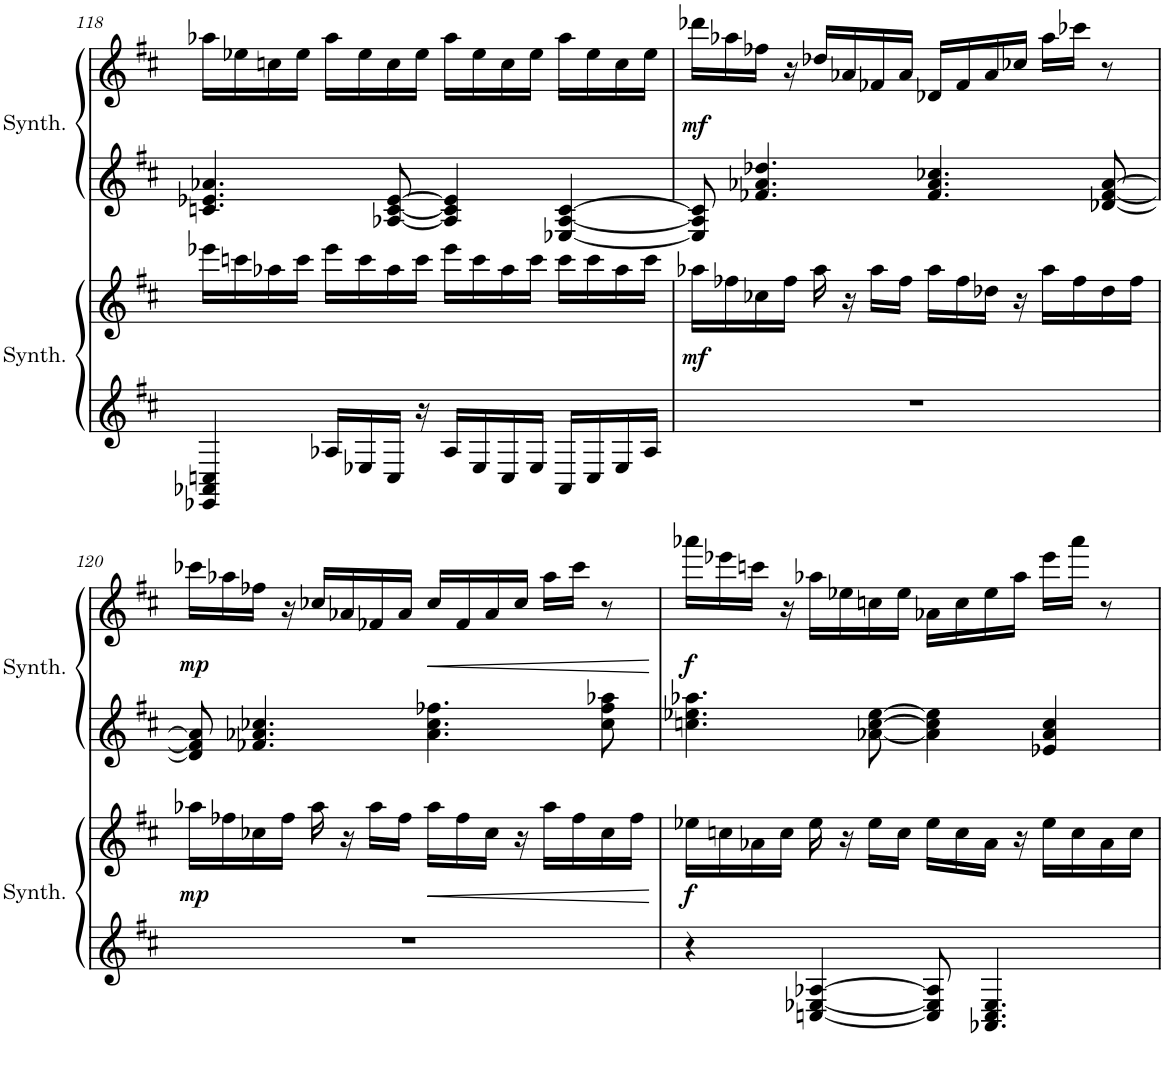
**kern	**kern	**dynam	**kern	**kern	**dynam
*part2	*part2	*part2	*part1	*part1	*part1
*staff4	*staff3	*staff3/4	*staff2	*staff1	*staff1/2
*I"Square Synthesizer	*	*	*I"Square Synthesizer	*	*
*I'Synth.	*	*	*I'Synth.	*	*
!!LO:PB:g=z
*clefG2	*clefG2	*	*clefG2	*clefG2	*
*k[f#c#]	*k[f#c#]	*	*k[f#c#]	*k[f#c#]	*
*M4/4	*M4/4	*	*M4/4	*M4/4	*
=118	=118	=118	=118	=118	=118
4EE-X/ 4AA-X/ 4Cn/	16eee-X\LL	.	4.cn/ 4.e-X/ 4.a-X/	16aa-X\LL	.
.	16cccn\	.	.	16ee-X\	.
.	16aa-X\	.	.	16ccn\	.
.	16ccc\JJ	.	.	16ee-\JJ	.
16A-X/LL	16eee-\LL	.	.	16aa-\LL	.
16E-X/	16ccc\	.	.	16ee-\	.
16C/JJ	16aa-\	.	[8A-X/ [8c/ [8e-/	16cc\	.
16r	16ccc\JJ	.	.	16ee-\JJ	.
16A-/LL	16eee-\LL	.	4A-/] 4c/] 4e-/]	16aa-\LL	.
16E-/	16ccc\	.	.	16ee-\	.
16C/	16aa-\	.	.	16cc\	.
16E-/JJ	16ccc\JJ	.	.	16ee-\JJ	.
16AA-/LL	16ccc\LL	.	[4E-X/ [4A-/ [4c/	16aa-\LL	.
16C/	16ccc\	.	.	16ee-\	.
16E-/	16aa-\	.	.	16cc\	.
16A-/JJ	16ccc\JJ	.	.	16ee-\JJ	.
=119	=119	=119	=119	=119	=119
!	!	!LO:DY:b	!	!	!LO:DY:b
1r	16aa-X\LL	mf	8E-/] 8A-/] 8c/]	16ddd-X\LL	mf
.	16ff-X\	.	.	16aa-X\	.
.	16cc-X\	.	4.f-X/ 4.a-X/ 4.dd-X/	16ff-X\JJ	.
.	16ff-\JJ	.	.	16r	.
.	16aa-\	.	.	16dd-X/LL	.
.	16r	.	.	16a-X/	.
.	16aa-\LL	.	.	16f-X/	.
.	16ff-\JJ	.	.	16a-/JJ	.
.	16aa-\LL	.	4.f-/ 4.a-/ 4.cc-X/	16d-X/LL	.
.	16ff-\	.	.	16f-/	.
.	16dd-X\JJ	.	.	16a-/	.
.	16r	.	.	16cc-X/JJ	.
.	16aa-\LL	.	.	16aa-\LL	.
.	16ff-\	.	.	16ccc-X\JJ	.
.	16dd-\	.	[8d-X/ [8f-/ [8a-/	8r	.
.	16ff-\JJ	.	.	.	.
!!LO:LB:g=z
=120	=120	=120	=120	=120	=120
!	!	!LO:DY:b	!	!	!LO:DY:b
1r	16aa-X\LL	mp	8d-/] 8f-/] 8a-/]	16ccc-X\LL	mp
.	16ff-X\	.	.	16aa-X\	.
.	16cc-X\	.	4.f-X/ 4.a-X/ 4.cc-X/	16ff-X\JJ	.
.	16ff-\JJ	.	.	16r	.
.	16aa-\	.	.	16cc-X/LL	.
.	16r	.	.	16a-X/	.
.	16aa-\LL	.	.	16f-X/	.
.	16ff-\JJ	.	.	16a-/JJ	.
!	!	!LO:HP:b	!	!	!LO:HP:b
.	16aa-\LL	<	4.a-\ 4.cc-\ 4.ff-X\	16cc-/LL	<
.	16ff-\	.	.	16f-/	.
.	16cc-\JJ	.	.	16a-/	.
.	16r	.	.	16cc-/JJ	.
.	16aa-\LL	.	.	16aa-\LL	.
.	16ff-\	.	.	16ccc-\JJ	.
.	16cc-\	.	8cc-\ 8ff-\ 8aa-X\	8r	.
.	16ff-\JJ	.	.	.	.
.	.	[	.	.	[
=121	=121	=121	=121	=121	=121
!	!	!LO:DY:b	!	!	!LO:DY:b
4r	16ee-X\LL	f	4.ccn\ 4.ee-X\ 4.aa-X\	16aaa-X\LL	f
.	16ccn\	.	.	16eee-X\	.
.	16a-X\	.	.	16cccn\JJ	.
.	16cc\JJ	.	.	16r	.
[4Cn/ [4E-X/ [4A-X/	16ee-\	.	.	16aa-X\LL	.
.	16r	.	.	16ee-X\	.
.	16ee-\LL	.	[8a-X\ [8cc\ [8ee-\	16ccn\	.
.	16cc\JJ	.	.	16ee-\JJ	.
8C/] 8E-/] 8A-/]	16ee-\LL	.	4a-\] 4cc\] 4ee-\]	16a-X\LL	.
.	16cc\	.	.	16cc\	.
4.AA-X/ 4.C/ 4.E-/	16a-\JJ	.	.	16ee-\	.
.	16r	.	.	16aa-\JJ	.
.	16ee-\LL	.	4e-X/ 4a-/ 4cc/	16eee-\LL	.
.	16cc\	.	.	16aaa-\JJ	.
.	16a-\	.	.	8r	.
.	16cc\JJ	.	.	.	.
=	=	=	=	=	=
*-	*-	*-	*-	*-	*-
